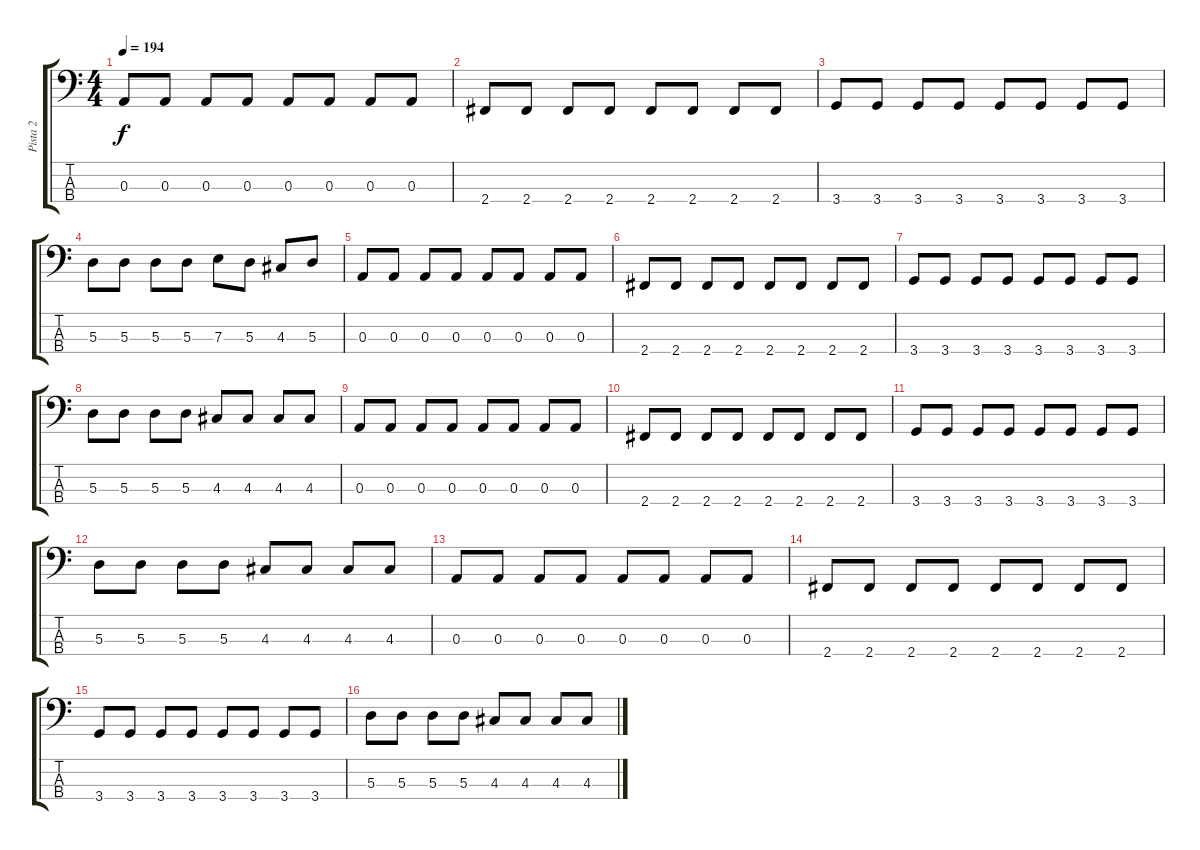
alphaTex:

\track ("Pista 2" "Pista 2") {instrument electricbasspick}
\staff {score tabs}
\tuning (G2 D2 A1 E1) {hide}
\ts (4 4)
\tempo 194
\clef f4
\ks c
0.3.8{dy f} 0.3.8 0.3.8 0.3.8 0.3.8 0.3.8 0.3.8 0.3.8 |
2.4.8 2.4.8 2.4.8 2.4.8 2.4.8 2.4.8 2.4.8 2.4.8 |
3.4.8 3.4.8 3.4.8 3.4.8 3.4.8 3.4.8 3.4.8 3.4.8 |
5.3.8 5.3.8 5.3.8 5.3.8 7.3.8 5.3.8 4.3.8 5.3.8 |
0.3.8 0.3.8 0.3.8 0.3.8 0.3.8 0.3.8 0.3.8 0.3.8 |
2.4.8 2.4.8 2.4.8 2.4.8 2.4.8 2.4.8 2.4.8 2.4.8 |
3.4.8 3.4.8 3.4.8 3.4.8 3.4.8 3.4.8 3.4.8 3.4.8 |
5.3.8 5.3.8 5.3.8 5.3.8 4.3.8 4.3.8 4.3.8 4.3.8 |
0.3.8 0.3.8 0.3.8 0.3.8 0.3.8 0.3.8 0.3.8 0.3.8 |
2.4.8 2.4.8 2.4.8 2.4.8 2.4.8 2.4.8 2.4.8 2.4.8 |
3.4.8 3.4.8 3.4.8 3.4.8 3.4.8 3.4.8 3.4.8 3.4.8 |
5.3.8 5.3.8 5.3.8 5.3.8 4.3.8 4.3.8 4.3.8 4.3.8 |
0.3.8 0.3.8 0.3.8 0.3.8 0.3.8 0.3.8 0.3.8 0.3.8 |
2.4.8 2.4.8 2.4.8 2.4.8 2.4.8 2.4.8 2.4.8 2.4.8 |
3.4.8 3.4.8 3.4.8 3.4.8 3.4.8 3.4.8 3.4.8 3.4.8 |
5.3.8 5.3.8 5.3.8 5.3.8 4.3.8 4.3.8 4.3.8 4.3.8
